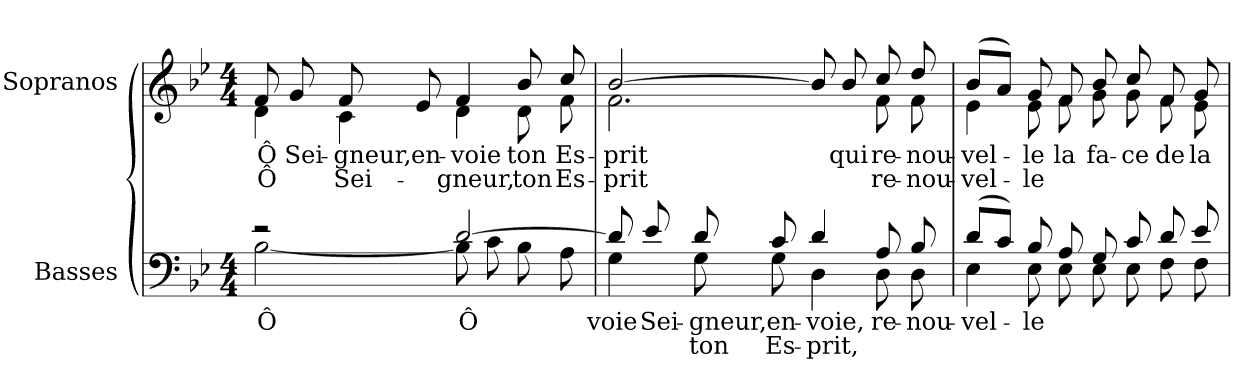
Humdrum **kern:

**kern	**text	**text	**kern	**text	**text
*part2	*part2	*part2	*part1	*part1	*part1
*staff2	*staff2	*staff2	*staff1	*staff1	*staff1
*I"Basses	*	*	*I"Sopranos	*	*
*I'B.	*	*	*I'S.	*	*
!!LO:PB:g=z
*clefF4	*	*	*clefG2	*	*
*k[b-e-]	*	*	*k[b-e-]	*	*
*B-:	*	*	*B-:	*	*
*M4/4	*	*	*M4/4	*	*
=1	=1	=1	=1	=1	=1
!	!LO:LY:b:color=#000000	!	!	!	!
*^	*	*	*	*	*
!	!	!	!	!	!LO:LY:a:color=#000000	!LO:LY:b:color=#000000
*	*	*	*	*^	*	*
2r	[<2B-i\	Ô	.	8fi/	4di\	Ô	Ô
!	!	!	!	!	!	!LO:LY:a:color=#000000	!
.	.	.	.	8gi/	.	Sei-	.
!	!	!	!	!	!	!LO:LY:a:color=#000000	!LO:LY:b:color=#000000
.	.	.	.	8fi/	4ci\	-gneur,	Sei-
!	!	!	!	!	!	!LO:LY:a:color=#000000	!
.	.	.	.	8e-i/	.	-en-	.
!	!	!LO:LY:a:color=#000000	!	!	!	!	!
!	!	!	!	!	!	!LO:LY:a:color=#000000	!LO:LY:b:color=#000000
[>2di/	8B-i\]	Ô	.	4fi/	4di\	-voie	gneur,
.	8ci\	.	.	.	.	.	.
!	!	!	!	!	!	!LO:LY:a:color=#000000	!LO:LY:b:color=#000000
.	8B-i\	.	.	8b-i/	8di\	ton	ton
!	!	!	!	!	!	!LO:LY:a:color=#000000	!LO:LY:b:color=#000000
.	8Ai\	.	.	8cci/	8fi\	Es-	-Es-
=2	=2	=2	=2	=2	=2	=2	=2
!	!	!LO:LY:b:color=#000000	!	!	!	!	!
!	!	!	!	!	!	!LO:LY:a:color=#000000	!LO:LY:b:color=#000000
8di/]	4Gi\	-voie	.	[>2b-i/	2.fi\	-prit	prit
!	!	!LO:LY:a:color=#000000	!	!	!	!	!
8e-i/	.	Sei-	.	.	.	.	.
!	!	!LO:LY:a:color=#000000	!LO:LY:b:color=#000000	!	!	!	!
8di/	8Gi\	-gneur,	ton	.	.	.	.
!	!	!LO:LY:a:color=#000000	!LO:LY:b:color=#000000	!	!	!	!
8ci/	8Gi\	en-	-Es-	.	.	.	.
!	!	!LO:LY:a:color=#000000	!LO:LY:b:color=#000000	!	!	!	!
4di/	4Di\	-voie,	prit,	8b-i/]	.	.	.
!	!	!	!	!	!	!LO:LY:a:color=#000000	!
.	.	.	.	8b-i/	.	qui	.
!	!	!LO:LY:b:color=#000000	!	!	!	!	!
!	!	!	!	!	!	!LO:LY:a:color=#000000	!LO:LY:b:color=#000000
8Ai/	8Di\	re-	.	8cci/	8fi\	re-	-re-
!	!	!LO:LY:b:color=#000000	!	!	!	!	!
!	!	!	!	!	!	!LO:LY:a:color=#000000	!LO:LY:b:color=#000000
8B-i/	8Di\	-nou-	.	8ddi/	8fi\	-nou-	-nou-
=3	=3	=3	=3	=3	=3	=3	=3
!	!	!LO:LY:b:color=#000000	!	!	!	!	!
!	!	!	!	!	!	!LO:LY:a:color=#000000	!LO:LY:b:color=#000000
(8di/L	4E-i\	-vel-	.	(8b-i/L	4e-i\	-vel-	-vel-
8ci/J)	.	.	.	8ai/J)	.	.	.
!	!	!LO:LY:b:color=#000000	!	!	!	!	!
!	!	!	!	!	!	!LO:LY:a:color=#000000	!LO:LY:b:color=#000000
8B-i/	8E-i\	-le	.	8gi/	8e-i\	-le	le
!	!	!	!	!	!	!LO:LY:b:color=#000000	!
8Ai/	8E-i\	.	.	8fi/	8fi\	la	.
!	!	!	!	!	!	!LO:LY:b:color=#000000	!
8Gi/	8E-i\	.	.	8b-i/	8gi\	fa-	.
!	!	!	!	!	!	!LO:LY:b:color=#000000	!
8ci/	8E-i\	.	.	8cci/	8gi\	-ce	.
!	!	!	!	!	!	!LO:LY:b:color=#000000	!
8di/	8Fi\	.	.	8fi/	8fi\	de	.
!	!	!	!	!	!	!LO:LY:b:color=#000000	!
8e-i/	8Fi\	.	.	8gi/	8e-i\	la	.
*v	*v	*	*	*	*	*	*
*	*	*	*v	*v	*	*
=	=	=	=	=	=
*-	*-	*-	*-	*-	*-
